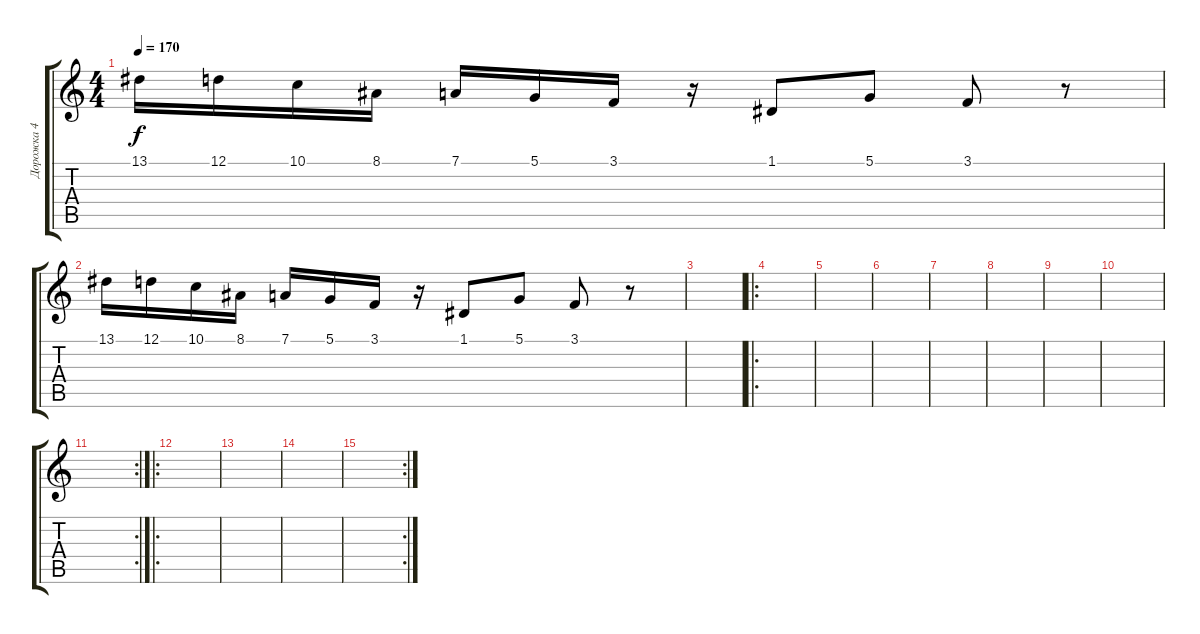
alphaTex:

\track ("Дорожка 4" "Дорожка 4") {instrument accordion}
\staff {score tabs}
\tuning (D4 A3 F3 C3 G2 D2) {hide}
\ts (4 4)
\tempo 170
\clef g2
\ks c
13.1.16{dy f} 12.1.16 10.1.16 8.1.16 7.1.16 5.1.16 3.1.16 r.16 1.1.8 5.1.8 3.1.8 r.8 |
13.1.16 12.1.16 10.1.16 8.1.16 7.1.16 5.1.16 3.1.16 r.16 1.1.8 5.1.8 3.1.8 r.8 |
|
\ro
|
|
|
|
|
|
|
\rc 2
|
\ro
|
|
|
\rc 2
